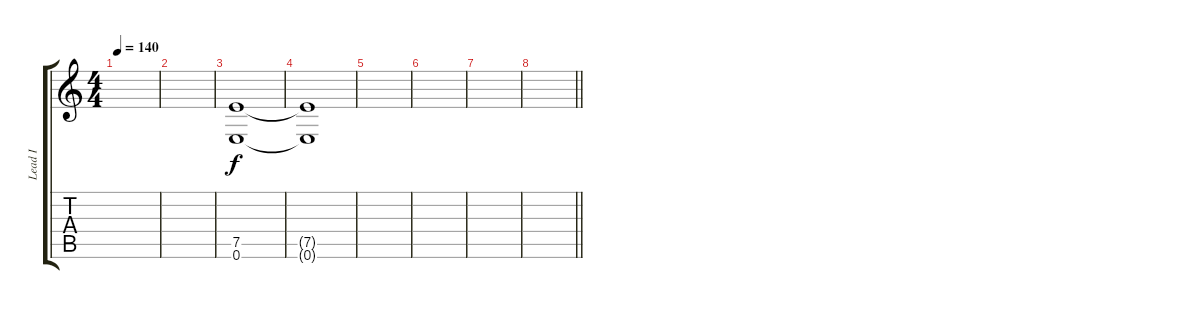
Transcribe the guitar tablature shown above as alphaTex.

\track ("Lead I" "Lead I") {instrument distortionguitar}
\staff {score tabs}
\tuning (E4 B3 G3 D3 A2 E2) {hide}
\ts (4 4)
\tempo 140
\clef g2
\ks c
|
|
(7.5 0.6).1 |
(7.5{t} 0.6{t}).1 |
|
|
|
\barLineRight lightlight
